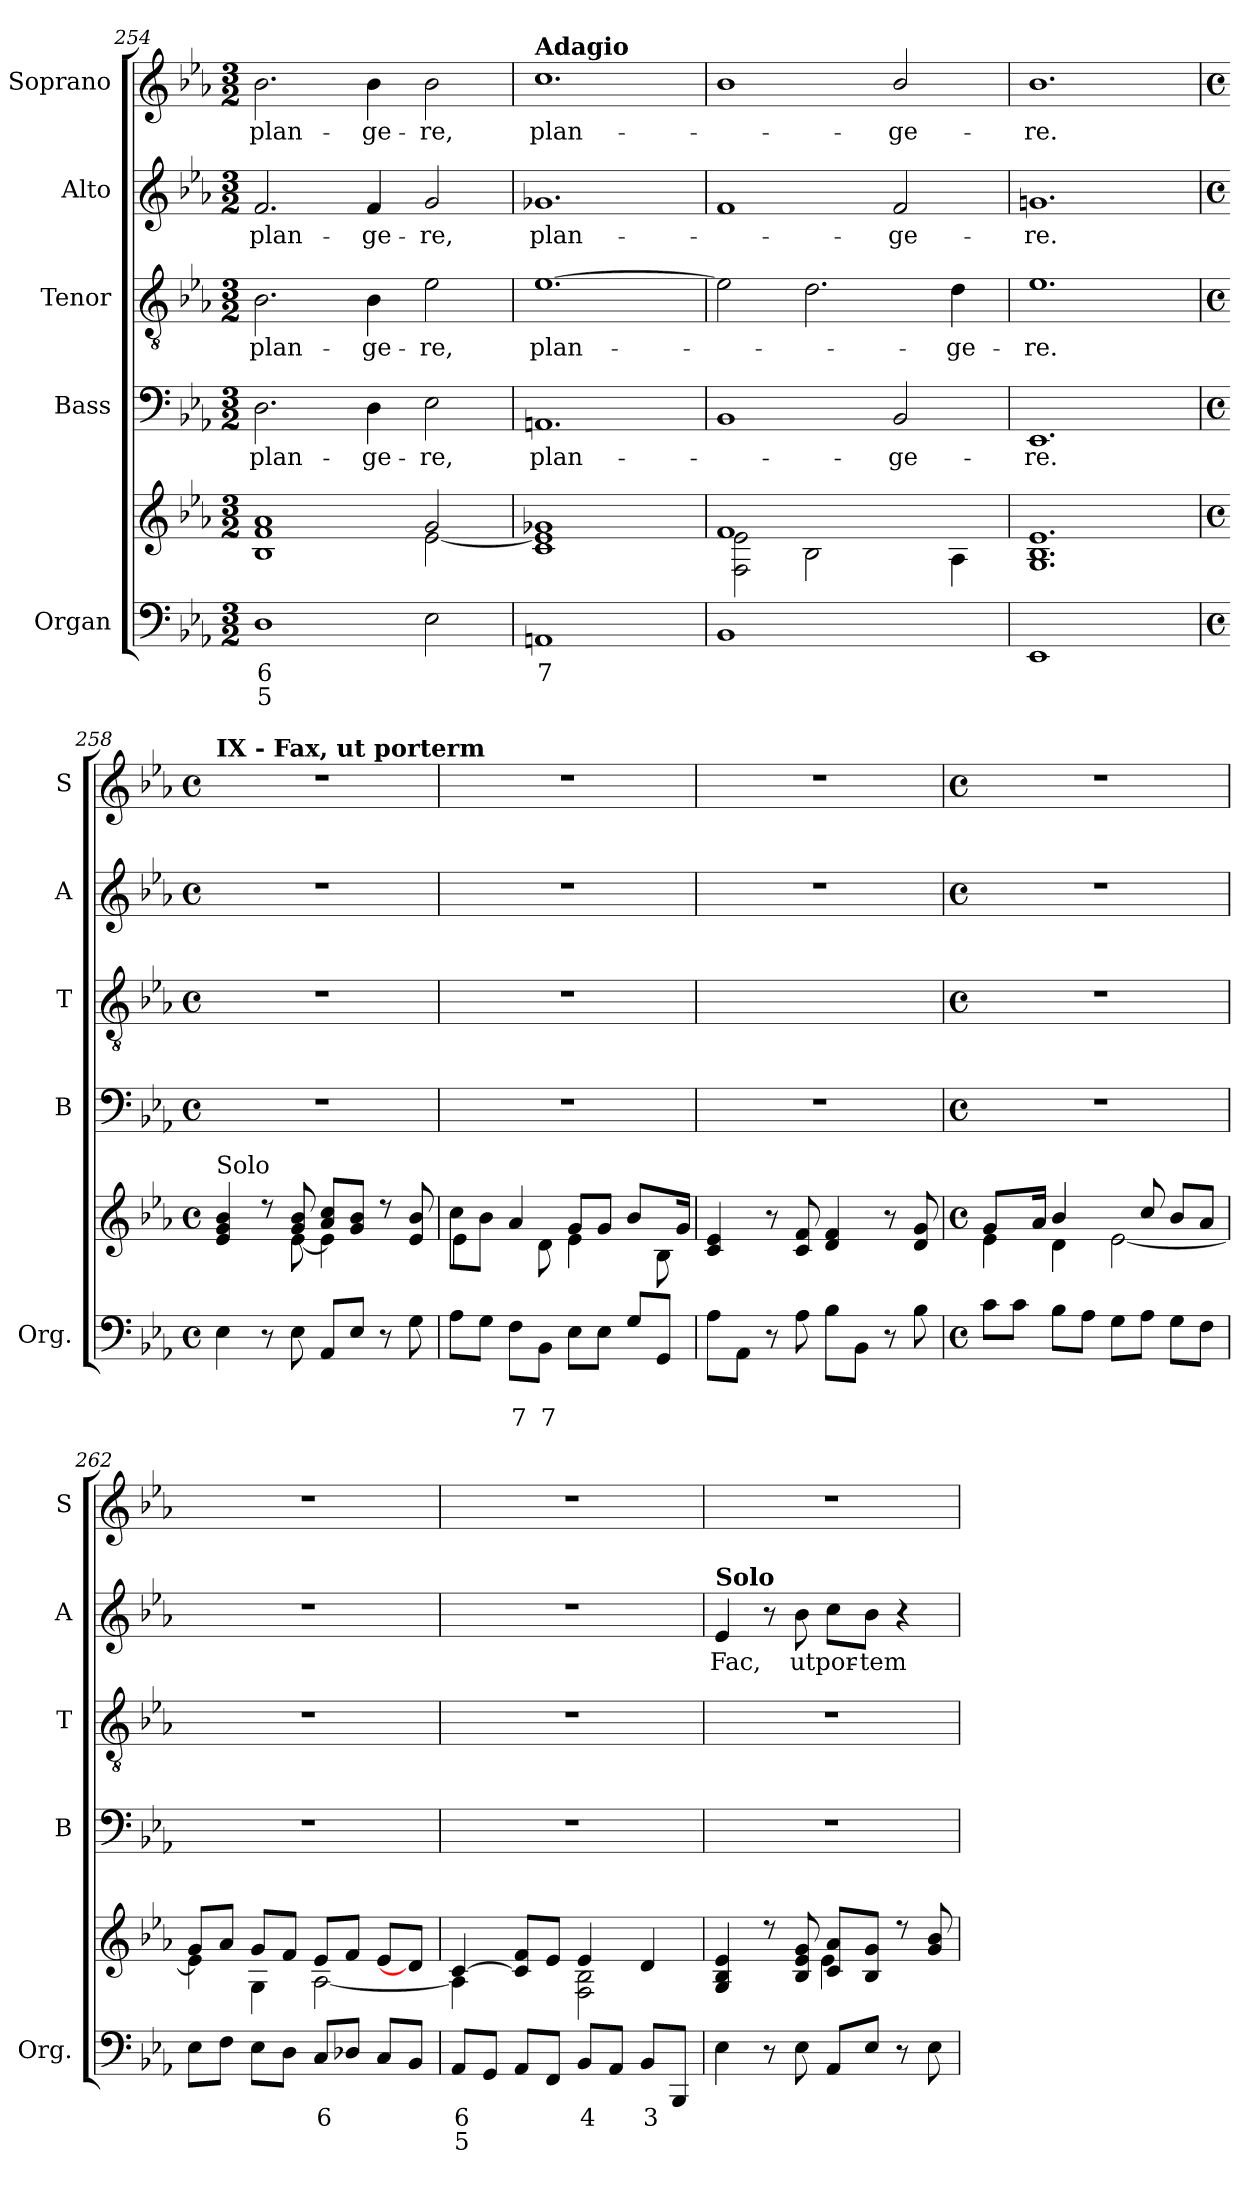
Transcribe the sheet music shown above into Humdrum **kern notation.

**kern	**text	**text	**kern	**kern	**text	**kern	**text	**kern	**text	**kern	**text
*part5	*part5	*part5	*part5	*part4	*part4	*part3	*part3	*part2	*part2	*part1	*part1
*staff6	*staff6	*staff6	*staff5	*staff4	*staff4	*staff3	*staff3	*staff2	*staff2	*staff1	*staff1
*I"Organ	*	*	*	*I"Bass	*	*I"Tenor	*	*I"Alto	*	*I"Soprano	*
*I'Org.	*	*	*	*I'B	*	*I'T	*	*I'A	*	*I'S	*
*clefF4	*	*	*clefG2	*clefF4	*	*clefGv2	*	*clefG2	*	*clefG2	*
*k[b-e-a-]	*	*	*k[b-e-a-]	*k[b-e-a-]	*	*k[b-e-a-]	*	*k[b-e-a-]	*	*k[b-e-a-]	*
*M3/2	*	*	*M3/2	*M3/2	*	*M3/2	*	*M3/2	*	*M3/2	*
=254	=254	=254	=254	=254	=254	=254	=254	=254	=254	=254	=254
*	*	*	*^	*	*	*	*	*	*	*	*
*	*	*	*	*^	*	*	*	*	*	*	*	*
!	!	!	!	!	!LO:N:vis=1	!	!LO:LY:b	!	!LO:LY:b	!	!LO:LY:b	!	!LO:LY:b
1D	6	5	1f 1a-	1ryy	1.B-	2.D\	plan-	2.B-\	-plan-	2.f/	plan-	2.b-\	plan-
!	!	!	!	!	!	!	!LO:LY:b	!	!LO:LY:b	!	!LO:LY:b	!	!LO:LY:b
.	.	.	.	.	.	4D\	-ge-	4B-\	-ge-	4f/	-ge-	4b-\	-ge-
!	!	!	!	!	!	!	!LO:LY:b	!	!LO:LY:b	!	!LO:LY:b	!	!LO:LY:b
2E-	.	.	2g	[2e-	.	2E-\	-re,	2e-\	-re,	2g/	-re,	2b-\	-re,
*	*	*	*	*v	*v	*	*	*	*	*	*	*	*
=255	=255	=255	=255	=255	=255	=255	=255	=255	=255	=255	=255	=255
!	!	!	!	!	!	!	!	!	!	!	!LO:TX:a:B:t=Adagio	!
!LO:N:vis=1	!	!	!LO:N:vis=1	!LO:N:vis=1	!	!LO:LY:b	!	!LO:LY:b	!	!LO:LY:b	!	!LO:LY:b
1.AAnj	7	.	1.c 1.g-X	1.e-]	1.AAn	plan-	[1.e-	plan-	1.g-X	plan-	1.cc	plan--
=256	=256	=256	=256	=256	=256	=256	=256	=256	=256	=256	=256	=256
!LO:N:vis=1	!	!	!LO:N:vis=1	!	!	!	!	!	!	!	!	!
1.BB-	.	.	1.f	2F 2e-	1BB-	.	2e-\]	.	1f	.	1b-	.
!	!	!	!	!LO:N:vis=2	!	!	!	!	!	!	!	!
.	.	.	.	2.B-	.	.	2.d\	.	.	.	.	.
!	!	!	!	!	!	!LO:LY:b	!	!	!	!LO:LY:b	!	!LO:LY:b
.	.	.	.	.	2BB-/	-ge-	.	.	2f/	-ge-	2b-/	-ge-
!	!	!	!	!	!	!	!	!LO:LY:b	!	!	!	!
.	.	.	.	4A-	.	.	4d\	-ge-	.	.	.	.
=257	=257	=257	=257	=257	=257	=257	=257	=257	=257	=257	=257	=257
!LO:N:vis=1	!	!	!LO:N:vis=1	!	!	!LO:LY:b	!	!LO:LY:b	!	!LO:LY:b	!	!LO:LY:b
*	*	*	*v	*v	*	*	*	*	*	*	*	*
1.EE-	.	.	1.G 1.B- 1.e-	1.EE-	-re.	1.e-	-re.	1.gnj	-re.	1.b-	-re.
!!LO:PB:g=z
=258	=258	=258	=258	=258	=258	=258	=258	=258	=258	=258	=258
*M4/4	*	*	*M4/4	*M4/4	*	*M4/4	*	*M4/4	*	*M4/4	*
*met(c)	*	*	*met(c)	*met(c)	*	*met(c)	*	*met(c)	*	*met(c)	*
*	*	*	*^	*	*	*	*	*	*	*	*
*	*	*	*	*^	*	*	*	*	*	*	*	*
!	!	!	!	!	!	!	!	!	!	!	!	!LO:TX:a:B:t=IX - Fax, ut porterm	!
!	!	!	!LO:TX:a:t=Solo	!	!	!	!	!	!	!	!	!	!
4E-	.	.	4e- 4g 4b-	4.ryy	1ryy	1r	.	1r	.	1r	.	1r	.
8r	.	.	8r	.	.	.	.	.	.	.	.	.	.
8E-	.	.	8g 8b-	[8e-	.	.	.	.	.	.	.	.	.
8AA-/L	.	.	8a-/ 8cc/L	4e-]	.	.	.	.	.	.	.	.	.
8E-/J	.	.	8g/ 8b-/J	.	.	.	.	.	.	.	.	.	.
8r	.	.	8r	4ryy	.	.	.	.	.	.	.	.	.
8G	.	.	8e- 8b-	.	.	.	.	.	.	.	.	.	.
=259	=259	=259	=259	=259	=259	=259	=259	=259	=259	=259	=259	=259	=259
!	!	!	!	!LO:N:vis=4	!	!	!	!	!	!	!	!	!
8A-\L	.	.	8cc\L	4.e-	1ryy	1r	.	1r	.	1r	.	1r	.
8G\J	.	.	8b-\J	.	.	.	.	.	.	.	.	.	.
8F\L	.	7	4a-	.	.	.	.	.	.	.	.	.	.
8BB-\J	.	7	.	8d	.	.	.	.	.	.	.	.	.
!	!	!	!	!LO:N:vis=4	!	!	!	!	!	!	!	!	!
8E-\L	.	.	8g/L	4.e-	.	.	.	.	.	.	.	.	.
8E-\J	.	.	8g/J	.	.	.	.	.	.	.	.	.	.
!	!	!	!LO:N:vis=8	!	!	!	!	!	!	!	!	!	!
8G/L	.	.	8.b-/L	.	.	.	.	.	.	.	.	.	.
8GG/J	.	.	.	8B-	.	.	.	.	.	.	.	.	.
.	.	.	16g/Jk	.	.	.	.	.	.	.	.	.	.
=260	=260	=260	=260	=260	=260	=260	=260	=260	=260	=260	=260	=260	=260
8A-\L	.	.	4c 4e-	1ryy	1ryy	1r	.	1ryy	.	1r	.	1r	.
8AA-\J	.	.	.	.	.	.	.	.	.	.	.	.	.
8r	.	.	8r	.	.	.	.	.	.	.	.	.	.
8A-	.	.	8c 8f	.	.	.	.	.	.	.	.	.	.
8B-\L	.	.	4d 4f	.	.	.	.	.	.	.	.	.	.
8BB-\J	.	.	.	.	.	.	.	.	.	.	.	.	.
8r	.	.	8r	.	.	.	.	.	.	.	.	.	.
8B-	.	.	8d 8g	.	.	.	.	.	.	.	.	.	.
=261	=261	=261	=261	=261	=261	=261	=261	=261	=261	=261	=261	=261	=261
*M4/4	*	*	*M4/4	*	*	*M4/4	*	*M4/4	*	*M4/4	*	*M4/4	*
*met(c)	*	*	*met(c)	*	*	*met(c)	*	*met(c)	*	*met(c)	*	*met(c)	*
!	!	!	!LO:N:vis=8	!	!	!	!	!	!	!	!	!	!
8c\L	.	.	8.g/L	4e-	1ryy	1r	.	1r	.	1r	.	1r	.
8c\J	.	.	.	.	.	.	.	.	.	.	.	.	.
.	.	.	16a-/Jk	.	.	.	.	.	.	.	.	.	.
!	!	!	!LO:N:vis=4	!	!	!	!	!	!	!	!	!	!
8B-\L	.	.	4.b-	4d	.	.	.	.	.	.	.	.	.
8A-\J	.	.	.	.	.	.	.	.	.	.	.	.	.
8G\L	.	.	.	[2e-	.	.	.	.	.	.	.	.	.
8A-\J	.	.	8cc	.	.	.	.	.	.	.	.	.	.
8G\L	.	.	8b-/L	.	.	.	.	.	.	.	.	.	.
8F\J	.	.	8a-/J	.	.	.	.	.	.	.	.	.	.
!!LO:LB:g=z
=262	=262	=262	=262	=262	=262	=262	=262	=262	=262	=262	=262	=262	=262
8E-\L	.	.	8g/L	4e-]	1ryy	1r	.	1r	.	1r	.	1r	.
8F\J	.	.	8a-/J	.	.	.	.	.	.	.	.	.	.
8E-\L	.	.	8g/L	4G	.	.	.	.	.	.	.	.	.
8D\J	.	.	8f/J	.	.	.	.	.	.	.	.	.	.
8C/L	6	.	8e-/L	[2A-	.	.	.	.	.	.	.	.	.
8D-X/J	.	.	8f/J	.	.	.	.	.	.	.	.	.	.
8C/L	.	.	8e-/L	.	.	.	.	.	.	.	.	.	.
8BB-/J	.	.	8d-/J]	.	.	.	.	.	.	.	.	.	.
=263	=263	=263	=263	=263	=263	=263	=263	=263	=263	=263	=263	=263	=263
8AA-/L	6	5	[4c	4A-]	1ryy	1r	.	1r	.	1r	.	1r	.
8GG/J	.	.	.	.	.	.	.	.	.	.	.	.	.
8AA-/L	.	.	8c]/ 8f/L	4ryy	.	.	.	.	.	.	.	.	.
8FF/J	.	.	8e-/J	.	.	.	.	.	.	.	.	.	.
8BB-/L	4	.	4e-	2F 2B-	.	.	.	.	.	.	.	.	.
8AA-/J	.	.	.	.	.	.	.	.	.	.	.	.	.
8BB-/L	3	.	4d	.	.	.	.	.	.	.	.	.	.
8BBB-/J	.	.	.	.	.	.	.	.	.	.	.	.	.
=264	=264	=264	=264	=264	=264	=264	=264	=264	=264	=264	=264	=264	=264
!	!	!	!	!	!	!	!	!	!	!LO:TX:a:B:t=Solo	!	!	!
!	!	!	!	!	!	!	!	!	!	!	!LO:LY:b	!	!
4E-	.	.	4G 4B- 4e-	2ryy	1ryy	1r	.	1r	.	4e-/	Fac,	1r	.
8r	.	.	8r	.	.	.	.	.	.	8r	.	.	.
!	!	!	!	!	!	!	!	!	!	!	!LO:LY:b	!	!
8E-	.	.	8B- 8e- 8g	.	.	.	.	.	.	8b-\	ut	.	.
!	!	!	!	!	!	!	!	!	!	!	!LO:LY:b	!	!
8AA-/L	.	.	8c/ 8a-/L	4e-	.	.	.	.	.	8cc\L	por-	.	.
!	!	!	!	!	!	!	!	!	!	!	!LO:LY:b	!	!
8E-/J	.	.	8B-/ 8g/J	.	.	.	.	.	.	8b-\J	-tem	.	.
8r	.	.	8r	4ryy	.	.	.	.	.	4r	.	.	.
8E-	.	.	8g 8b-	.	.	.	.	.	.	.	.	.	.
*	*	*	*v	*v	*v	*	*	*	*	*	*	*	*
=	=	=	=	=	=	=	=	=	=	=	=
*-	*-	*-	*-	*-	*-	*-	*-	*-	*-	*-	*-
